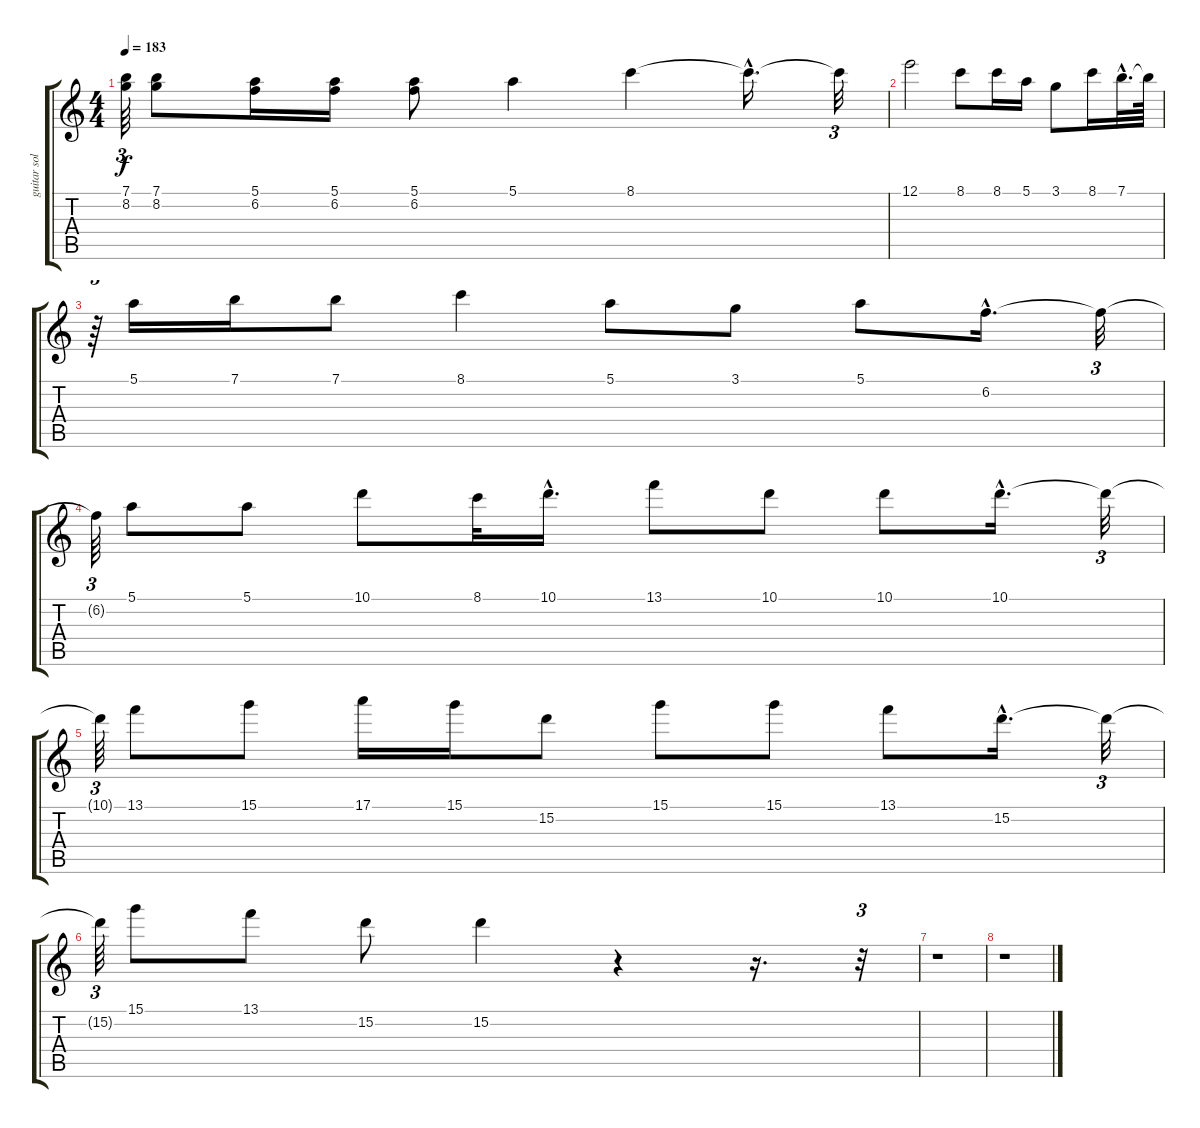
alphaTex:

\track ("guitar solo" "guitar sol") {instrument overdrivenguitar}
\staff {score tabs}
\tuning (E4 B3 G3 D3 A2 E2) {hide}
\ts (4 4)
\tempo 183
\clef g2
\ks c
(7.1{t} 8.2{t}).64{tu (3 2) dy f} (7.1 8.2).8 (5.1 6.2).16 (5.1 6.2).16 (5.1 6.2).8 5.1.4 8.1.4 8.1{hac t}.16{d} 8.1{t}.32{tu (3 2)} |
12.1.2 8.1.8 8.1.16 5.1.16 3.1.8 8.1.16 7.1{hac}.32{d} 7.1{t}.64 |
r.64{tu (3 2)} 5.1.16 7.1.16 7.1.8 8.1.4 5.1.8 3.1.8 5.1.8 6.2{hac}.16{d} 6.2{t}.32{tu (3 2)} |
6.2{t}.64{tu (3 2)} 5.1.8 5.1.8 10.1.8 8.1.32 10.1{hac}.16{d} 13.1.8 10.1.8 10.1.8 10.1{hac}.16{d} 10.1{t}.32{tu (3 2)} |
10.1{t}.64{tu (3 2)} 13.1.8 15.1.8 17.1.16 15.1.16 15.2.8 15.1.8 15.1.8 13.1.8 15.2{hac}.16{d} 15.2{t}.32{tu (3 2)} |
15.2{t}.64{tu (3 2)} 15.1.8 13.1.8 15.2.8 15.2.4 r.4 r.16{d} r.32{tu (3 2)} |
r.1 |
r.1
